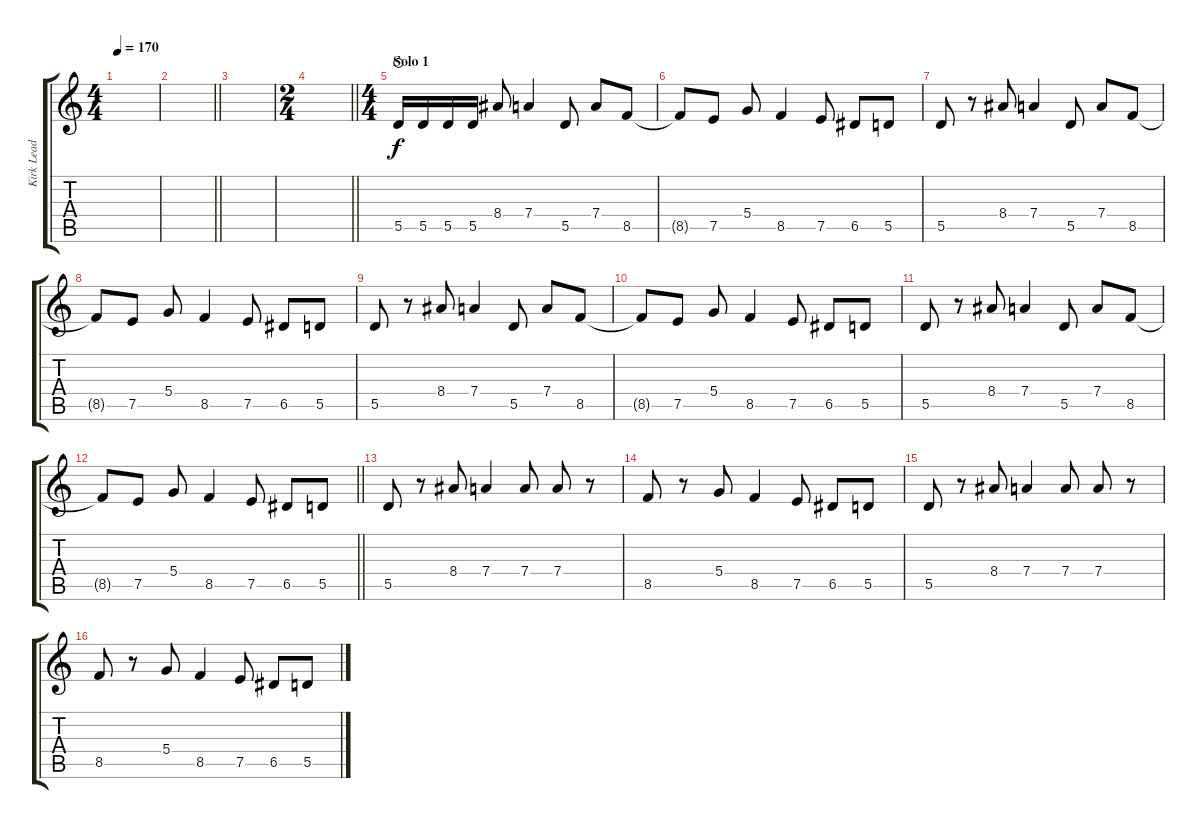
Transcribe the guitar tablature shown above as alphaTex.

\track ("Kirk Lead" "Kirk Lead") {instrument distortionguitar}
\staff {score tabs}
\tuning (E4 B3 G3 D3 A2 D2) {hide}
\ts (4 4)
\tempo 170
\clef g2
\ks c
|
\barLineRight lightlight
|
\section ("" "")
|
\ts (2 4)
\barLineRight lightlight
|
\ts (4 4)
\section ("" "Solo 1")
5.5.16{waho} 5.5.16 5.5.16 5.5.16 8.4.8 7.4.4 5.5.8 7.4.8 8.5.8 |
8.5{t}.8 7.5.8 5.4.8 8.5.4 7.5.8 6.5.8 5.5.8 |
5.5.8 r.8 8.4.8 7.4.4 5.5.8 7.4.8 8.5.8 |
8.5{t}.8 7.5.8 5.4.8 8.5.4 7.5.8 6.5.8 5.5.8 |
5.5.8 r.8 8.4.8 7.4.4 5.5.8 7.4.8 8.5.8 |
8.5{t}.8 7.5.8 5.4.8 8.5.4 7.5.8 6.5.8 5.5.8 |
5.5.8 r.8 8.4.8 7.4.4 5.5.8 7.4.8 8.5.8 |
\barLineRight lightlight
8.5{t}.8 7.5.8 5.4.8 8.5.4 7.5.8 6.5.8 5.5.8 |
\section ("" "")
5.5.8 r.8 8.4.8 7.4.4 7.4.8 7.4.8 r.8 |
8.5.8 r.8 5.4.8 8.5.4 7.5.8 6.5.8 5.5.8 |
5.5.8 r.8 8.4.8 7.4.4 7.4.8 7.4.8 r.8 |
8.5.8 r.8 5.4.8 8.5.4 7.5.8 6.5.8 5.5.8
